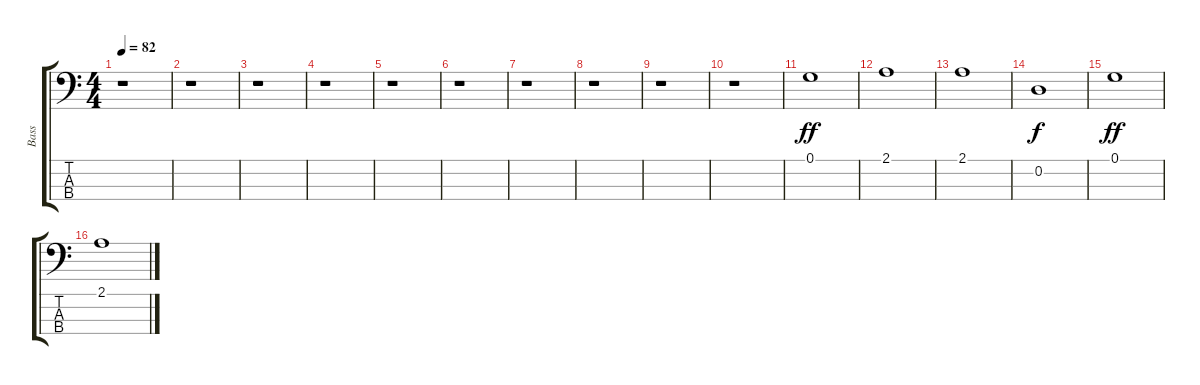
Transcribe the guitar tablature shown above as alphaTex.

\track ("Bass" "Bass") {instrument acousticbass}
\staff {score tabs}
\tuning (G2 D2 A1 E1) {hide}
\ts (4 4)
\section ("" "")
\tempo 82
\clef f4
\ks c
r.1{dy ff instrument acousticbass} |
r.1 |
r.1 |
r.1 |
r.1 |
r.1 |
r.1 |
r.1 |
r.1 |
r.1 |
0.1.1 |
2.1.1 |
2.1.1 |
0.2.1{dy f} |
0.1.1{dy ff} |
2.1.1
